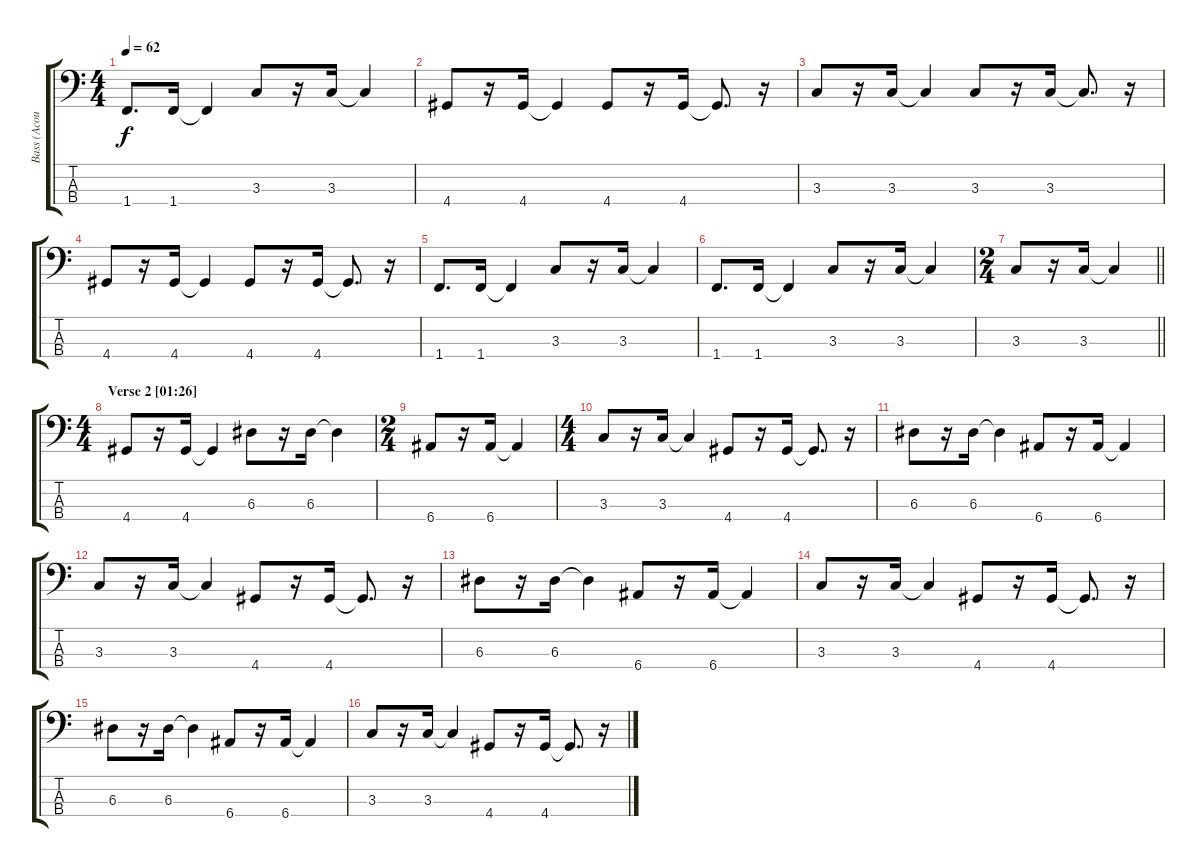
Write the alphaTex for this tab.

\track ("Bass (Acoustic)" "Bass (Acou") {instrument acousticbass}
\staff {score tabs}
\tuning (G2 D2 A1 E1) {hide}
\ts (4 4)
\tempo 62
\clef f4
\ks c
1.4.8{d dy f} 1.4.16 1.4{t}.4 3.3.8 r.16 3.3.16 3.3{t}.4 |
4.4.8 r.16 4.4.16 4.4{t}.4 4.4.8 r.16 4.4.16 4.4{t}.8{d} r.16 |
3.3.8 r.16 3.3.16 3.3{t}.4 3.3.8 r.16 3.3.16 3.3{t}.8{d} r.16 |
4.4.8 r.16 4.4.16 4.4{t}.4 4.4.8 r.16 4.4.16 4.4{t}.8{d} r.16 |
1.4.8{d} 1.4.16 1.4{t}.4 3.3.8 r.16 3.3.16 3.3{t}.4 |
1.4.8{d} 1.4.16 1.4{t}.4 3.3.8 r.16 3.3.16 3.3{t}.4 |
\ts (2 4)
\barLineRight lightlight
3.3.8 r.16 3.3.16 3.3{t}.4 |
\ts (4 4)
\section ("" "Verse 2 [01:26]")
4.4.8 r.16 4.4.16 4.4{t}.4 6.3.8 r.16 6.3.16 6.3{t}.4 |
\ts (2 4)
6.4.8 r.16 6.4.16 6.4{t}.4 |
\ts (4 4)
3.3.8 r.16 3.3.16 3.3{t}.4 4.4.8 r.16 4.4.16 4.4{t}.8{d} r.16 |
6.3.8 r.16 6.3.16 6.3{t}.4 6.4.8 r.16 6.4.16 6.4{t}.4 |
3.3.8 r.16 3.3.16 3.3{t}.4 4.4.8 r.16 4.4.16 4.4{t}.8{d} r.16 |
6.3.8 r.16 6.3.16 6.3{t}.4 6.4.8 r.16 6.4.16 6.4{t}.4 |
3.3.8 r.16 3.3.16 3.3{t}.4 4.4.8 r.16 4.4.16 4.4{t}.8{d} r.16 |
6.3.8 r.16 6.3.16 6.3{t}.4 6.4.8 r.16 6.4.16 6.4{t}.4 |
3.3.8 r.16 3.3.16 3.3{t}.4 4.4.8 r.16 4.4.16 4.4{t}.8{d} r.16
